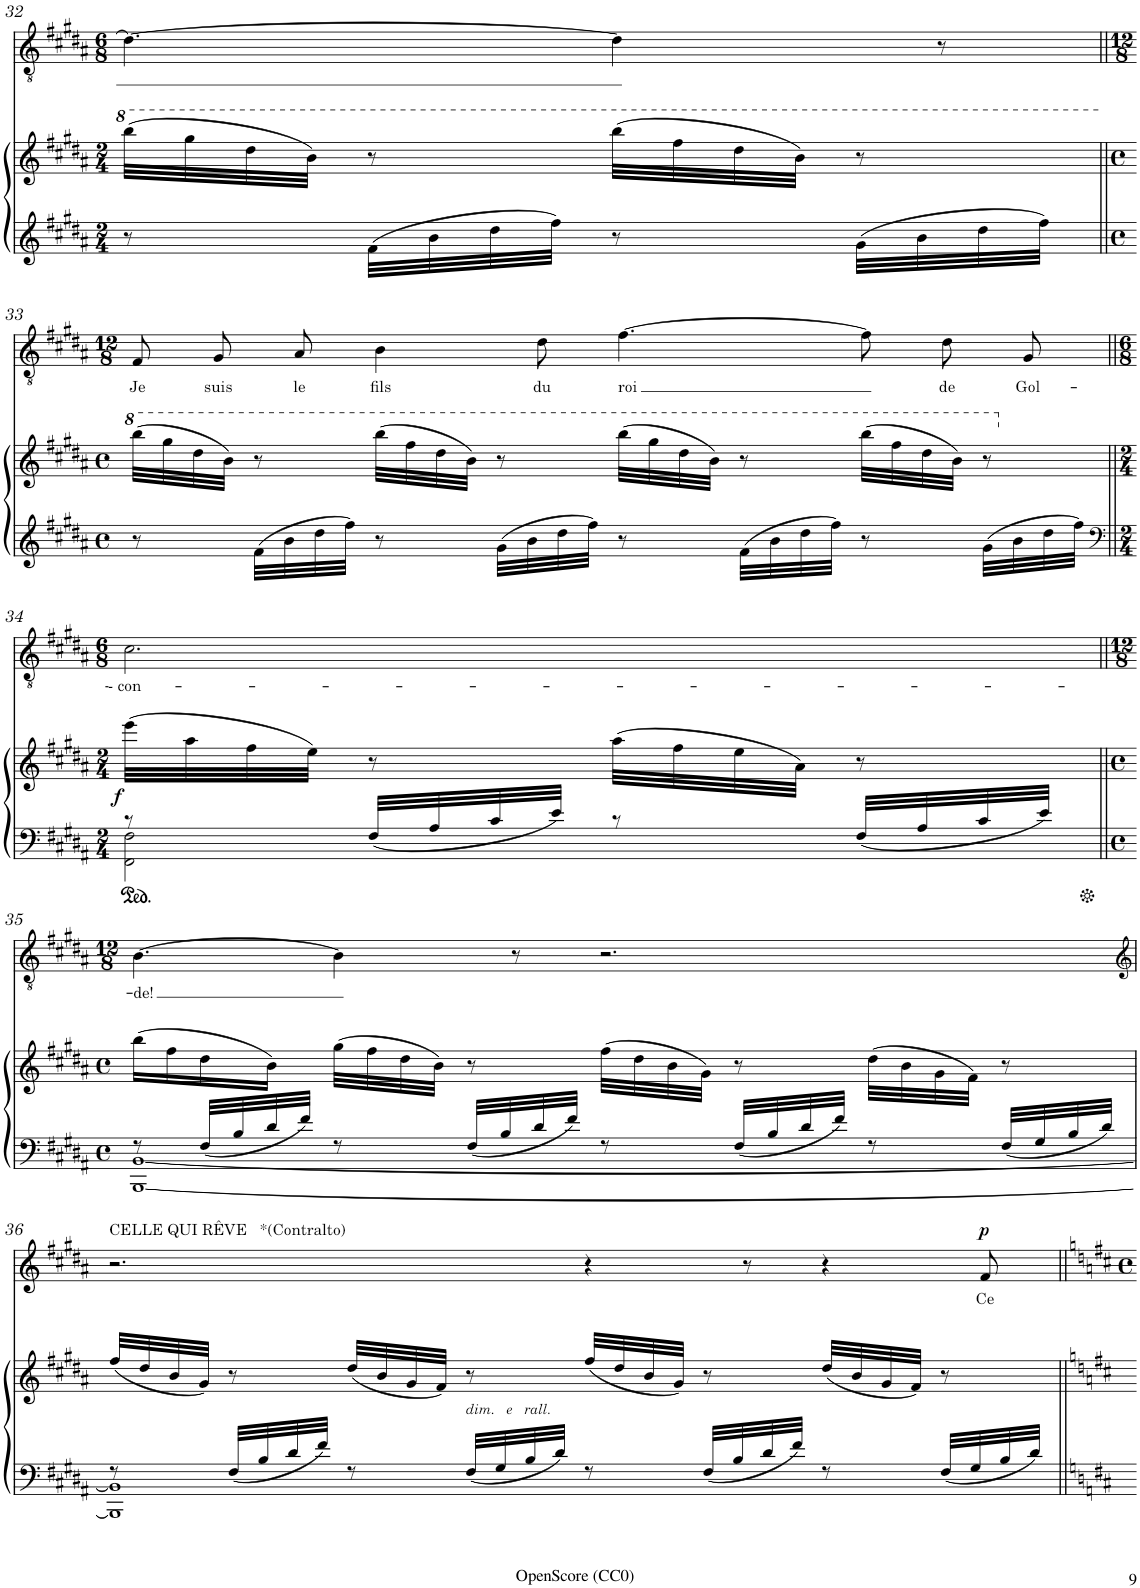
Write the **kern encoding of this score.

**kern	**kern	**dynam	**kern	**text	**kern	**text	**dynam
*part3	*part3	*part3	*part2	*part2	*part1	*part1	*part1
*staff4	*staff3	*staff3/4	*staff2	*staff2	*staff1	*staff1	*staff1
*I"Piano	*	*	*I"Tenor	*	*I"Contralto	*	*
*I'Pno	*	*	*	*	*	*	*
!!LO:PB:g=z
*clefG2	*clefG2	*	*clefGv2	*	*clefGv2	*	*
*k[f#c#g#d#a#]	*k[f#c#g#d#a#]	*	*k[f#c#g#d#a#]	*	*k[f#c#g#d#a#]	*	*
*M2/4	*M2/4	*	*M6/8	*	*M6/8	*	*
=32	=32	=32	=32	=32	=32	=32	=32
8r	(32bbb\LLL	.	4.d#\_	.	2.r	.	.
.	32ggg#\	.	.	.	.	.	.
.	32ddd#\	.	.	.	.	.	.
.	32bb\JJJ)	.	.	.	.	.	.
32f#\LLL	8r	.	.	.	.	.	.
32b\	.	.	.	.	.	.	.
32dd#\	.	.	.	.	.	.	.
32ff#\JJJ	.	.	.	.	.	.	.
8r	(32bbb\LLL	.	.	.	.	.	.
.	32fff#\	.	.	.	.	.	.
.	32ddd#\	.	.	.	.	.	.
.	32bb\JJJ)	.	.	.	.	.	.
32g#\LLL	8r	.	4d#\]	.	.	.	.
32b\	.	.	.	.	.	.	.
32dd#\	.	.	.	.	.	.	.
32ff#\JJJ	.	.	.	.	.	.	.
4ryy	4ryy	.	.	.	.	.	.
.	.	.	8r	.	.	.	.
!!LO:LB:g=z
=33||	=33||	=33||	=33||	=33||	=33||	=33||	=33||
*M4/4	*M4/4	*	*M12/8	*	*M12/8	*	*
!	!	!	!	!LO:LY:b	!	!	!
8r	(32bbb\LLL	.	8F#/L	Je	1.r	.	.
.	32ggg#\	.	.	.	.	.	.
.	32ddd#\	.	.	.	.	.	.
.	32bb\JJJ)	.	.	.	.	.	.
!	!	!	!	!LO:LY:b	!	!	!
32f#\LLL	8r	.	8G#/	suis	.	.	.
32b\	.	.	.	.	.	.	.
32dd#\	.	.	.	.	.	.	.
32ff#\JJJ	.	.	.	.	.	.	.
!	!	!	!	!LO:LY:b	!	!	!
8r	(32bbb\LLL	.	8A#/J	le	.	.	.
.	32fff#\	.	.	.	.	.	.
.	32ddd#\	.	.	.	.	.	.
.	32bb\JJJ)	.	.	.	.	.	.
!	!	!	!	!LO:LY:b	!	!	!
32g#\LLL	8r	.	4B\	fils	.	.	.
32b\	.	.	.	.	.	.	.
32dd#\	.	.	.	.	.	.	.
32ff#\JJJ	.	.	.	.	.	.	.
8r	(32bbb\LLL	.	.	.	.	.	.
.	32ggg#\	.	.	.	.	.	.
.	32ddd#\	.	.	.	.	.	.
.	32bb\JJJ)	.	.	.	.	.	.
!	!	!	!	!LO:LY:b	!	!	!
32f#\LLL	8r	.	8d#\	du	.	.	.
32b\	.	.	.	.	.	.	.
32dd#\	.	.	.	.	.	.	.
32ff#\JJJ	.	.	.	.	.	.	.
!	!	!	!	!LO:LY:b	!	!	!
8r	(32bbb\LLL	.	[4.f#\	roi	.	.	.
.	32fff#\	.	.	.	.	.	.
.	32ddd#\	.	.	.	.	.	.
.	32bb\JJJ)	.	.	.	.	.	.
32g#\LLL	8r	.	.	.	.	.	.
32b\	.	.	.	.	.	.	.
32dd#\	.	.	.	.	.	.	.
32ff#\JJJ	.	.	.	.	.	.	.
2ryy	2ryy	.	.	.	.	.	.
.	.	.	8f#\L]	.	.	.	.
!	!	!	!	!LO:LY:b	!	!	!
.	.	.	8d#\	de	.	.	.
!	!	!	!	!LO:LY:b	!	!	!
.	.	.	8G#\J	Gol-	.	.	.
!!LO:LB:g=z
=34||	=34||	=34||	=34||	=34||	=34||	=34||	=34||
*clefF4	*	*	*	*	*	*	*
*M2/4	*M2/4	*	*M6/8	*	*M6/8	*	*
*^	*	*	*	*	*	*	*
!	!	!	!LO:DY:b	!	!LO:LY:b	!	!	!
8r	2FF#\ 2F#\	(32eee\LLL	f	2.c#\	-- con-	2.r	.	.
.	.	32aa#\	.	.	.	.	.	.
.	.	32ff#\	.	.	.	.	.	.
.	.	32ee\JJJ)	.	.	.	.	.	.
32F#/LLL	.	8r	.	.	.	.	.	.
32A#/	.	.	.	.	.	.	.	.
32c#/	.	.	.	.	.	.	.	.
32e/JJJ	.	.	.	.	.	.	.	.
8r	.	(32aa#\LLL	.	.	.	.	.	.
.	.	32ff#\	.	.	.	.	.	.
.	.	32ee\	.	.	.	.	.	.
.	.	32a#\JJJ)	.	.	.	.	.	.
32F#/LLL	.	8r	.	.	.	.	.	.
32A#/	.	.	.	.	.	.	.	.
32c#/	.	.	.	.	.	.	.	.
32e/JJJ	.	.	.	.	.	.	.	.
4ryy	4ryy	4ryy	.	.	.	.	.	.
!!LO:LB:g=z
=35||	=35||	=35||	=35||	=35||	=35||	=35||	=35||	=35||
*M4/4	*	*M4/4	*	*M12/8	*	*M12/8	*	*
!	!	!	!	!	!LO:LY:b	!	!	!
8r	[1BBB [1BB	(16bb\LL	.	[4.B\	-de!	1.r	.	.
.	.	16ff#\	.	.	.	.	.	.
32F#/LLL	.	16dd#\	.	.	.	.	.	.
32B/	.	.	.	.	.	.	.	.
32d#/	.	16b\JJ)	.	.	.	.	.	.
32f#/JJJ	.	.	.	.	.	.	.	.
8r	.	(32gg#\LLL	.	.	.	.	.	.
.	.	32ff#\	.	.	.	.	.	.
.	.	32dd#\	.	.	.	.	.	.
.	.	32b\JJJ)	.	.	.	.	.	.
32F#/LLL	.	8r	.	4B\]	.	.	.	.
32B/	.	.	.	.	.	.	.	.
32d#/	.	.	.	.	.	.	.	.
32f#/JJJ	.	.	.	.	.	.	.	.
8r	.	(32ff#\LLL	.	.	.	.	.	.
.	.	32dd#\	.	.	.	.	.	.
.	.	32b\	.	.	.	.	.	.
.	.	32g#\JJJ)	.	.	.	.	.	.
32F#/LLL	.	8r	.	8r	.	.	.	.
32B/	.	.	.	.	.	.	.	.
32d#/	.	.	.	.	.	.	.	.
32f#/JJJ	.	.	.	.	.	.	.	.
8r	.	(32dd#\LLL	.	2.r	.	.	.	.
.	.	32b\	.	.	.	.	.	.
.	.	32g#\	.	.	.	.	.	.
.	.	32f#\JJJ)	.	.	.	.	.	.
32F#/LLL	.	8r	.	.	.	.	.	.
32G#/	.	.	.	.	.	.	.	.
32B/	.	.	.	.	.	.	.	.
32d#/JJJ	.	.	.	.	.	.	.	.
2ryy	2ryy	2ryy	.	.	.	.	.	.
!!LO:LB:g=z
=36	=36	=36	=36	=36	=36	=36	=36	=36
*	*	*	*	*clefG2	*	*clefG2	*	*
!	!	!	!	!	!	!LO:TX:a:t=CELLE QUI RÊVE   *(Contralto)	!	!
8r	1BBB] 1BB]	(32ff#/LLL	.	1.r	.	2.r	.	.
.	.	32dd#/	.	.	.	.	.	.
.	.	32b/	.	.	.	.	.	.
.	.	32g#/JJJ)	.	.	.	.	.	.
32F#/LLL	.	8r	.	.	.	.	.	.
32B/	.	.	.	.	.	.	.	.
32d#/	.	.	.	.	.	.	.	.
32f#/JJJ	.	.	.	.	.	.	.	.
8r	.	(32dd#/LLL	.	.	.	.	.	.
.	.	32b/	.	.	.	.	.	.
.	.	32g#/	.	.	.	.	.	.
.	.	32f#/JJJ)	.	.	.	.	.	.
!	!	!LO:TX:b:i:t=dim.   e   rall.	!	!	!	!	!	!
32F#/LLL	.	8r	.	.	.	.	.	.
32G#/	.	.	.	.	.	.	.	.
32B/	.	.	.	.	.	.	.	.
32d#/JJJ	.	.	.	.	.	.	.	.
8r	.	(32ff#/LLL	.	.	.	.	.	.
.	.	32dd#/	.	.	.	.	.	.
.	.	32b/	.	.	.	.	.	.
.	.	32g#/JJJ)	.	.	.	.	.	.
32F#/LLL	.	8r	.	.	.	.	.	.
32B/	.	.	.	.	.	.	.	.
32d#/	.	.	.	.	.	.	.	.
32f#/JJJ	.	.	.	.	.	.	.	.
8r	.	(32dd#/LLL	.	.	.	4r	.	.
.	.	32b/	.	.	.	.	.	.
.	.	32g#/	.	.	.	.	.	.
.	.	32f#/JJJ)	.	.	.	.	.	.
32F#/LLL	.	8r	.	.	.	.	.	.
32G#/	.	.	.	.	.	.	.	.
32B/	.	.	.	.	.	.	.	.
32d#/JJJ	.	.	.	.	.	.	.	.
2ryy	2ryy	2ryy	.	.	.	8r	.	.
.	.	.	.	.	.	4r	.	.
!	!	!	!	!	!	!	!LO:LY:b	!LO:DY:a
.	.	.	.	.	.	8f#/	Ce	p
*v	*v	*	*	*	*	*	*	*
=||	=||	=||	=||	=||	=||	=||	=||
*-	*-	*-	*-	*-	*-	*-	*-
